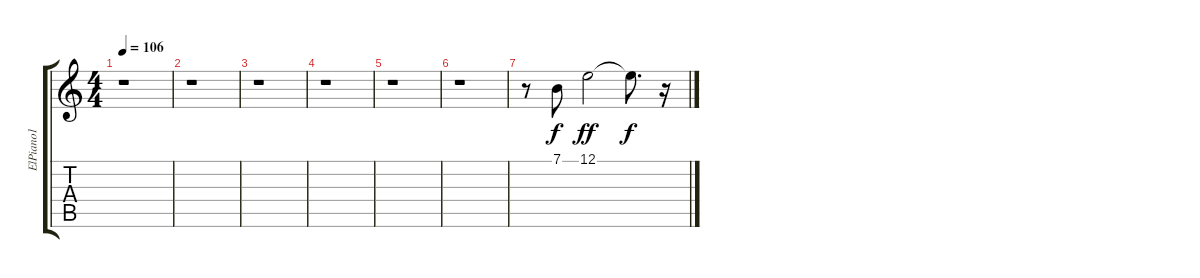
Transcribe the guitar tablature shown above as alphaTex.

\track ("ElPiano1" "ElPiano1") {instrument electricgrandpiano}
\staff {score tabs}
\tuning (E4 B3 G3 D3 A2 E2) {hide}
\ts (4 4)
\tempo 106
\clef g2
\ks c
r.1{dy f} |
r.1 |
r.1 |
r.1 |
r.1 |
r.1 |
r.8 7.1.8 12.1.2{dy ff} 12.1{t}.8{d dy f} r.16
